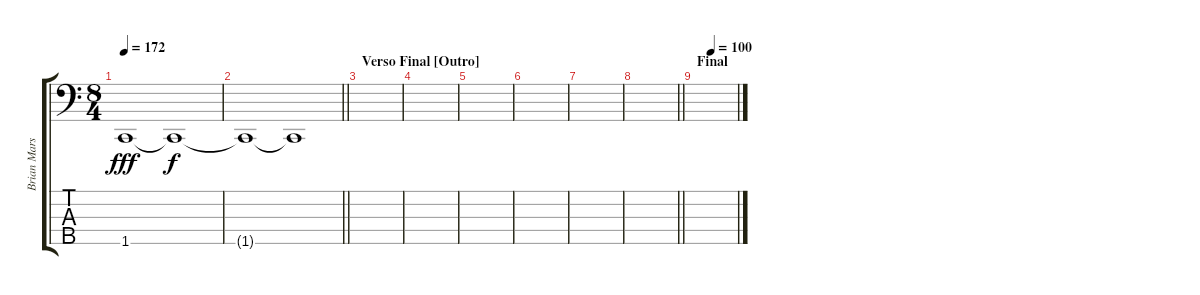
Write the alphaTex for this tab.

\track ("Brian Marshall [Bass]" "Brian Mars") {instrument electricbassfinger}
\staff {score tabs}
\tuning (G2 D2 A1 E1 B0) {hide}
\ts (8 4)
\tempo 172
\clef f4
\ks c
1.5.1{dy fff} 1.5{t}.1{dy f} |
\barLineRight lightlight
1.5{t}.1 1.5{t}.1 |
\section ("" "Verso Final [Outro]")
|
|
|
|
|
\barLineRight lightlight
|
\section ("" "Final")
\tempo (100 0.375)
